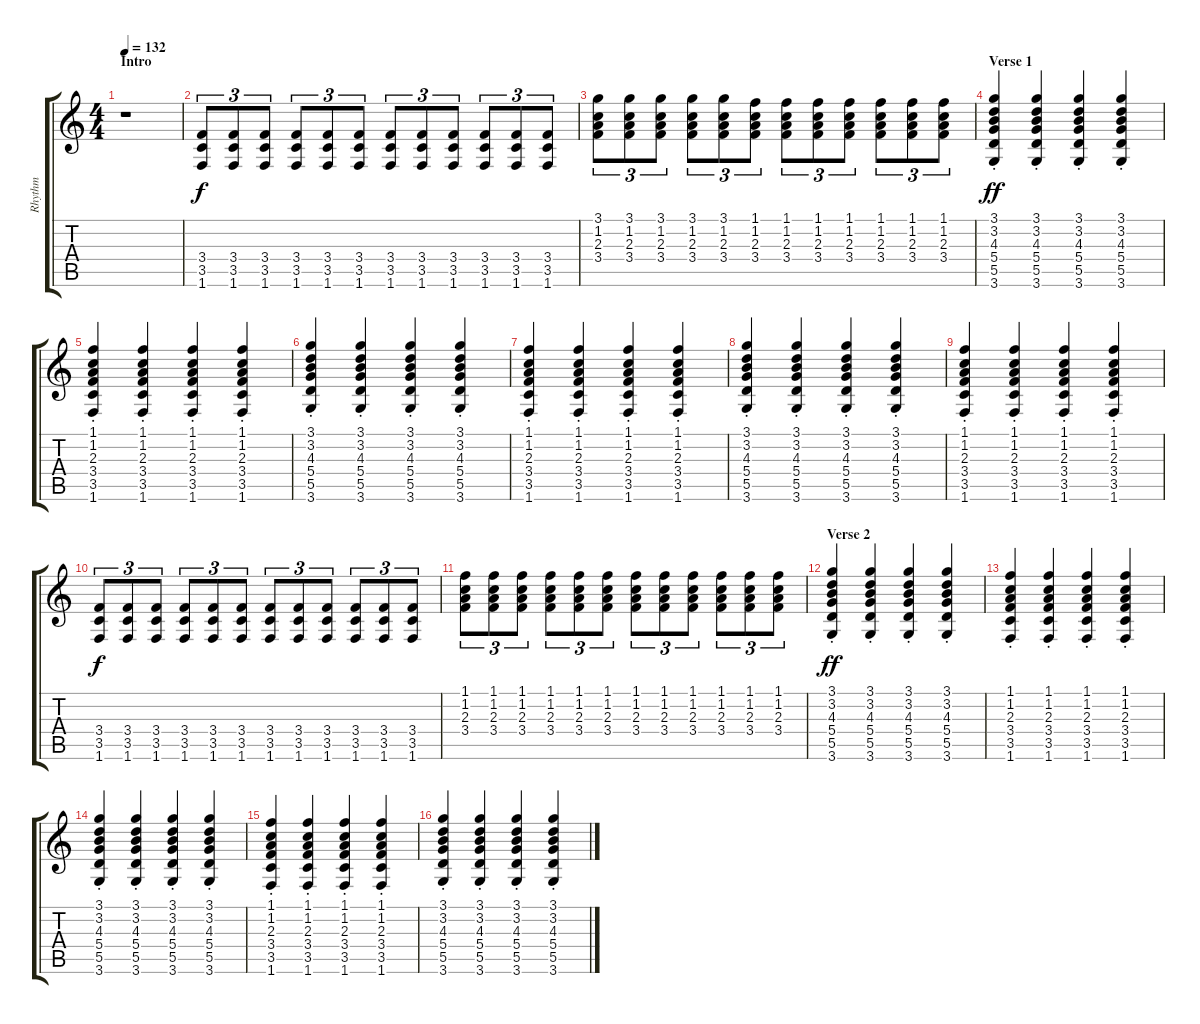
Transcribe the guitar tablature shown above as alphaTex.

\track ("Rhythm" "Rhythm") {instrument electricguitarclean}
\staff {score tabs}
\tuning (E4 B3 G3 D3 A2 E2) {hide}
\ts (4 4)
\section ("" "Intro")
\tempo 132
\clef g2
\ks c
r.1{dy f instrument electricguitarclean} |
(3.4 3.5 1.6).8{tu (3 2)} (3.4 3.5 1.6).8{tu (3 2)} (3.4 3.5 1.6).8{tu (3 2)} (3.4 3.5 1.6).8{tu (3 2)} (3.4 3.5 1.6).8{tu (3 2)} (3.4 3.5 1.6).8{tu (3 2)} (3.4 3.5 1.6).8{tu (3 2)} (3.4 3.5 1.6).8{tu (3 2)} (3.4 3.5 1.6).8{tu (3 2)} (3.4 3.5 1.6).8{tu (3 2)} (3.4 3.5 1.6).8{tu (3 2)} (3.4 3.5 1.6).8{tu (3 2)} |
(3.1 1.2 2.3 3.4).8{tu (3 2)} (3.1 1.2 2.3 3.4).8{tu (3 2)} (3.1 1.2 2.3 3.4).8{tu (3 2)} (3.1 1.2 2.3 3.4).8{tu (3 2)} (3.1 1.2 2.3 3.4).8{tu (3 2)} (1.1 1.2 2.3 3.4).8{tu (3 2)} (1.1 1.2 2.3 3.4).8{tu (3 2)} (1.1 1.2 2.3 3.4).8{tu (3 2)} (1.1 1.2 2.3 3.4).8{tu (3 2)} (1.1 1.2 2.3 3.4).8{tu (3 2)} (1.1 1.2 2.3 3.4).8{tu (3 2)} (1.1 1.2 2.3 3.4).8{tu (3 2)} |
\section ("" "Verse 1")
(3.1{st} 3.2{st} 4.3{st} 5.4{st} 5.5{st} 3.6{st}).4{dy ff volume 12} (3.1{st} 3.2{st} 4.3{st} 5.4{st} 5.5{st} 3.6{st}).4 (3.1{st} 3.2{st} 4.3{st} 5.4{st} 5.5{st} 3.6{st}).4 (3.1{st} 3.2{st} 4.3{st} 5.4{st} 5.5{st} 3.6{st}).4 |
(1.1{st} 1.2{st} 2.3{st} 3.4{st} 3.5{st} 1.6{st}).4 (1.1{st} 1.2{st} 2.3{st} 3.4{st} 3.5{st} 1.6{st}).4 (1.1{st} 1.2{st} 2.3{st} 3.4{st} 3.5{st} 1.6{st}).4 (1.1{st} 1.2{st} 2.3{st} 3.4{st} 3.5{st} 1.6{st}).4 |
(3.1{st} 3.2{st} 4.3{st} 5.4{st} 5.5{st} 3.6{st}).4 (3.1{st} 3.2{st} 4.3{st} 5.4{st} 5.5{st} 3.6{st}).4 (3.1{st} 3.2{st} 4.3{st} 5.4{st} 5.5{st} 3.6{st}).4 (3.1{st} 3.2{st} 4.3{st} 5.4{st} 5.5{st} 3.6{st}).4 |
(1.1{st} 1.2{st} 2.3{st} 3.4{st} 3.5{st} 1.6{st}).4 (1.1{st} 1.2{st} 2.3{st} 3.4{st} 3.5{st} 1.6{st}).4 (1.1{st} 1.2{st} 2.3{st} 3.4{st} 3.5{st} 1.6{st}).4 (1.1{st} 1.2{st} 2.3{st} 3.4{st} 3.5{st} 1.6{st}).4 |
(3.1{st} 3.2{st} 4.3{st} 5.4{st} 5.5{st} 3.6{st}).4 (3.1{st} 3.2{st} 4.3{st} 5.4{st} 5.5{st} 3.6{st}).4 (3.1{st} 3.2{st} 4.3{st} 5.4{st} 5.5{st} 3.6{st}).4 (3.1{st} 3.2{st} 4.3{st} 5.4{st} 5.5{st} 3.6{st}).4 |
(1.1{st} 1.2{st} 2.3{st} 3.4{st} 3.5{st} 1.6{st}).4 (1.1{st} 1.2{st} 2.3{st} 3.4{st} 3.5{st} 1.6{st}).4 (1.1{st} 1.2{st} 2.3{st} 3.4{st} 3.5{st} 1.6{st}).4 (1.1{st} 1.2{st} 2.3{st} 3.4{st} 3.5{st} 1.6{st}).4 |
(3.4 3.5 1.6).8{tu (3 2) dy f} (3.4 3.5 1.6).8{tu (3 2)} (3.4 3.5 1.6).8{tu (3 2)} (3.4 3.5 1.6).8{tu (3 2)} (3.4 3.5 1.6).8{tu (3 2)} (3.4 3.5 1.6).8{tu (3 2)} (3.4 3.5 1.6).8{tu (3 2)} (3.4 3.5 1.6).8{tu (3 2)} (3.4 3.5 1.6).8{tu (3 2)} (3.4 3.5 1.6).8{tu (3 2)} (3.4 3.5 1.6).8{tu (3 2)} (3.4 3.5 1.6).8{tu (3 2)} |
(1.1 1.2 2.3 3.4).8{tu (3 2)} (1.1 1.2 2.3 3.4).8{tu (3 2)} (1.1 1.2 2.3 3.4).8{tu (3 2)} (1.1 1.2 2.3 3.4).8{tu (3 2)} (1.1 1.2 2.3 3.4).8{tu (3 2)} (1.1 1.2 2.3 3.4).8{tu (3 2)} (1.1 1.2 2.3 3.4).8{tu (3 2)} (1.1 1.2 2.3 3.4).8{tu (3 2)} (1.1 1.2 2.3 3.4).8{tu (3 2)} (1.1 1.2 2.3 3.4).8{tu (3 2)} (1.1 1.2 2.3 3.4).8{tu (3 2)} (1.1 1.2 2.3 3.4).8{tu (3 2)} |
\section ("" "Verse 2")
(3.1{st} 3.2{st} 4.3{st} 5.4{st} 5.5{st} 3.6{st}).4{dy ff} (3.1{st} 3.2{st} 4.3{st} 5.4{st} 5.5{st} 3.6{st}).4 (3.1{st} 3.2{st} 4.3{st} 5.4{st} 5.5{st} 3.6{st}).4 (3.1{st} 3.2{st} 4.3{st} 5.4{st} 5.5{st} 3.6{st}).4 |
(1.1{st} 1.2{st} 2.3{st} 3.4{st} 3.5{st} 1.6{st}).4 (1.1{st} 1.2{st} 2.3{st} 3.4{st} 3.5{st} 1.6{st}).4 (1.1{st} 1.2{st} 2.3{st} 3.4{st} 3.5{st} 1.6{st}).4 (1.1{st} 1.2{st} 2.3{st} 3.4{st} 3.5{st} 1.6{st}).4 |
(3.1{st} 3.2{st} 4.3{st} 5.4{st} 5.5{st} 3.6{st}).4 (3.1{st} 3.2{st} 4.3{st} 5.4{st} 5.5{st} 3.6{st}).4 (3.1{st} 3.2{st} 4.3{st} 5.4{st} 5.5{st} 3.6{st}).4 (3.1{st} 3.2{st} 4.3{st} 5.4{st} 5.5{st} 3.6{st}).4 |
(1.1{st} 1.2{st} 2.3{st} 3.4{st} 3.5{st} 1.6{st}).4 (1.1{st} 1.2{st} 2.3{st} 3.4{st} 3.5{st} 1.6{st}).4 (1.1{st} 1.2{st} 2.3{st} 3.4{st} 3.5{st} 1.6{st}).4 (1.1{st} 1.2{st} 2.3{st} 3.4{st} 3.5{st} 1.6{st}).4 |
(3.1{st} 3.2{st} 4.3{st} 5.4{st} 5.5{st} 3.6{st}).4 (3.1{st} 3.2{st} 4.3{st} 5.4{st} 5.5{st} 3.6{st}).4 (3.1{st} 3.2{st} 4.3{st} 5.4{st} 5.5{st} 3.6{st}).4 (3.1{st} 3.2{st} 4.3{st} 5.4{st} 5.5{st} 3.6{st}).4
